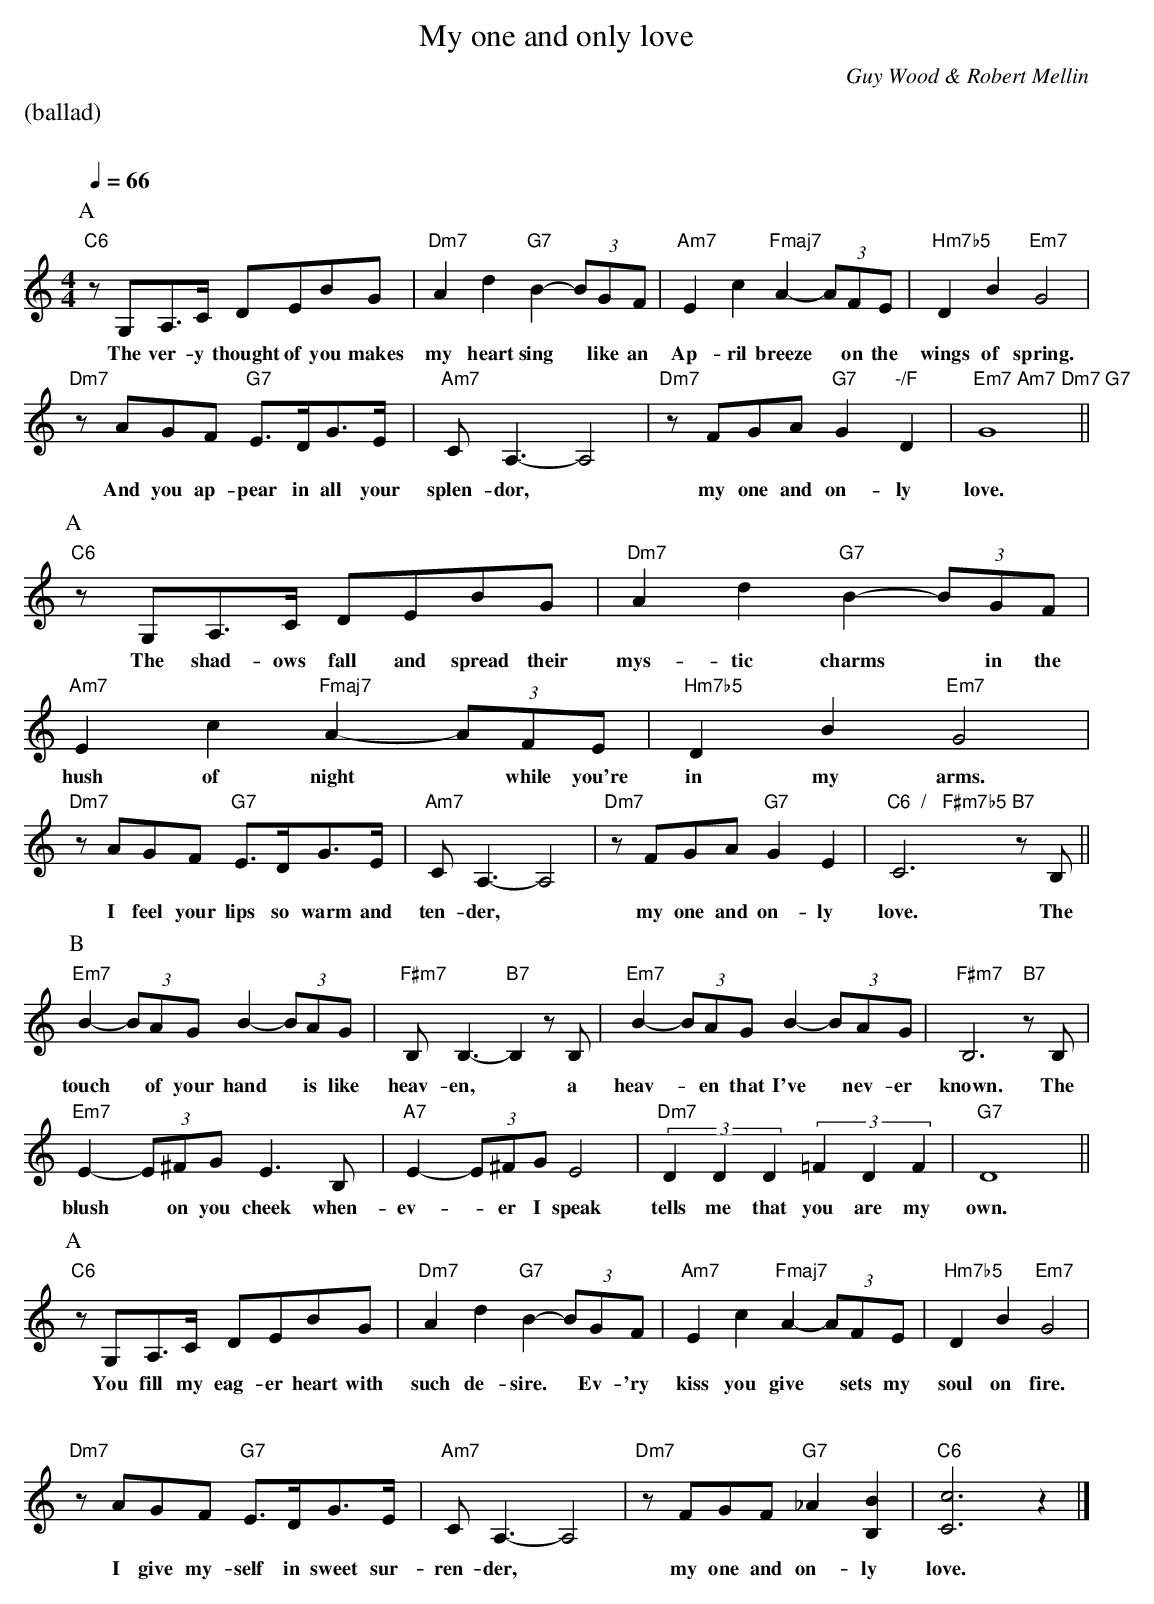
X:1
T: My one and only love
M:4/4
L:1/8
C:Guy Wood & Robert Mellin
Q:1/4=66
K:C
%%text (ballad)
%%vskip 20
P: A
"C6"zG,A,>C DEBG | "Dm7"A2d2"G7"B2-(3BGF | "Am7"E2c2"Fmaj7"A2-(3AFE | "Hm7b5"D2B2"Em7"G4 |
w:The ver-y thought of you makes my heart sing * like an Ap-ril breeze * on the wings of spring.
"Dm7"zAGF "G7"E>DG>E | "Am7"CA,3-A,4 | "Dm7"zFGA "G7"G2"-/F"D2 | "Em7 Am7 Dm7 G7"G8 ||
w:And you ap-pear in all your splen-dor, * my one and on-ly love.
P: A
"C6"zG,A,>C DEBG | "Dm7"A2d2"G7"B2-(3BGF | "Am7"E2c2"Fmaj7"A2-(3AFE | "Hm7b5"D2B2"Em7"G4 |
w:The shad-ows fall and spread their mys-tic charms * in the hush of night * while you're in my arms.
"Dm7"zAGF "G7"E>DG>E | "Am7"CA,3-A,4 | "Dm7"zFGA "G7"G2E2 | "C6  /   F#m7b5"C6"B7"zB, ||
w:I feel your lips so warm and ten-der, * my one and on-ly love. The
P: B
"Em7"B2-(3BAG B2-(3BAG | "F#m7"B,B,3-"B7"B,2zB,| "Em7"B2-(3BAG B2-(3BAG | "F#m7    B7"B,6 zB,|
w:touch * of your hand * is like heav-en, * a heav-* en that I've * nev-er known. The
"Em7"E2-(3E^FG E3B, | "A7"E2-(3E^FG E4| "Dm7"(3D2D2D2 (3=F2D2F2 | "G7"D8 ||
w:blush * on you cheek when-ev- * er I speak tells me that you are my own.
P: A
"C6"zG,A,>C DEBG | "Dm7"A2d2"G7"B2-(3BGF | "Am7"E2c2"Fmaj7"A2-(3AFE | "Hm7b5"D2B2"Em7"G4 |
w:You fill my eag-er heart with such de-sire. * Ev-'ry kiss you give * sets my soul on fire.
"Dm7"zAGF "G7"E>DG>E | "Am7"CA,3-A,4 | "Dm7"zFGF "G7"_A2 [B2B,2] | "C6"[C6c6] z2 |]
w:I give my-self in sweet sur-ren-der, * my one and on-ly love.
